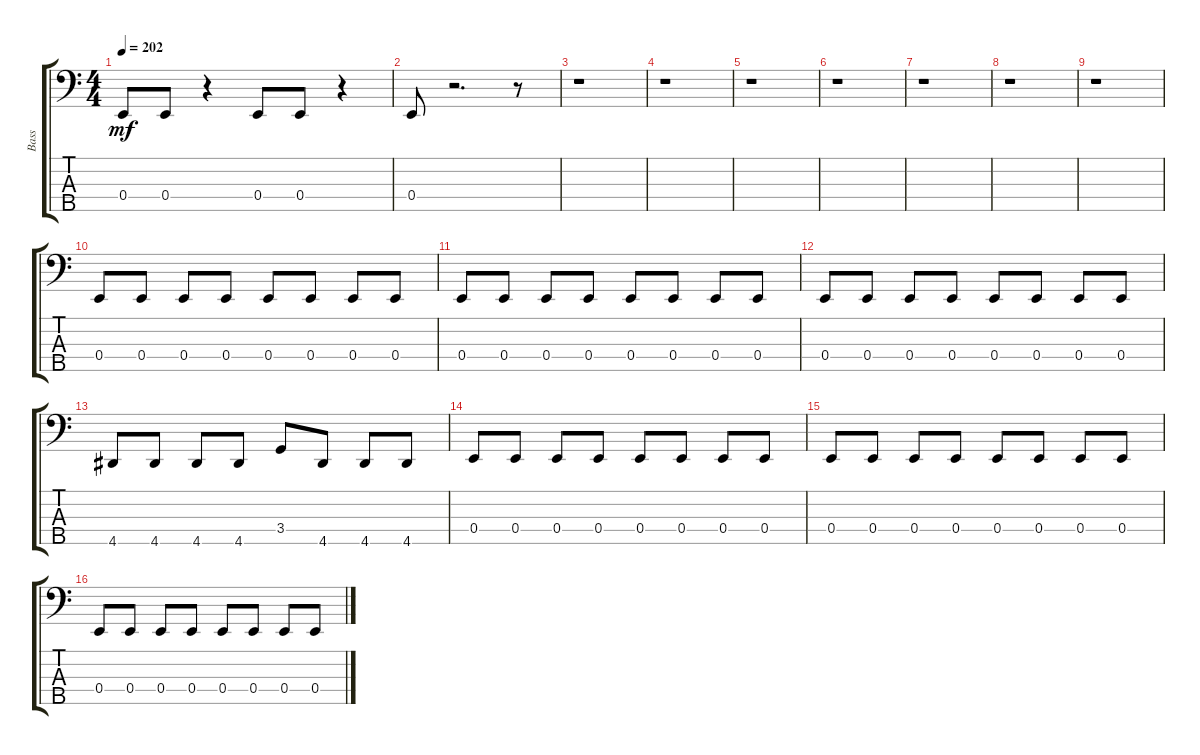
\track ("Bass" "Bass") {instrument electricbassfinger}
\staff {score tabs}
\tuning (G2 D2 A1 E1 B0) {hide}
\ts (4 4)
\tempo 202
\clef f4
\ks c
0.4.8{dy mf} 0.4.8 r.4 0.4.8 0.4.8 r.4 |
0.4.8 r.2{d} r.8 |
r.1 |
r.1 |
r.1 |
r.1 |
r.1 |
r.1 |
r.1 |
0.4.8 0.4.8 0.4.8 0.4.8 0.4.8 0.4.8 0.4.8 0.4.8 |
0.4.8 0.4.8 0.4.8 0.4.8 0.4.8 0.4.8 0.4.8 0.4.8 |
0.4.8 0.4.8 0.4.8 0.4.8 0.4.8 0.4.8 0.4.8 0.4.8 |
4.5.8 4.5.8 4.5.8 4.5.8 3.4.8 4.5.8 4.5.8 4.5.8 |
0.4.8 0.4.8 0.4.8 0.4.8 0.4.8 0.4.8 0.4.8 0.4.8 |
0.4.8 0.4.8 0.4.8 0.4.8 0.4.8 0.4.8 0.4.8 0.4.8 |
0.4.8 0.4.8 0.4.8 0.4.8 0.4.8 0.4.8 0.4.8 0.4.8
